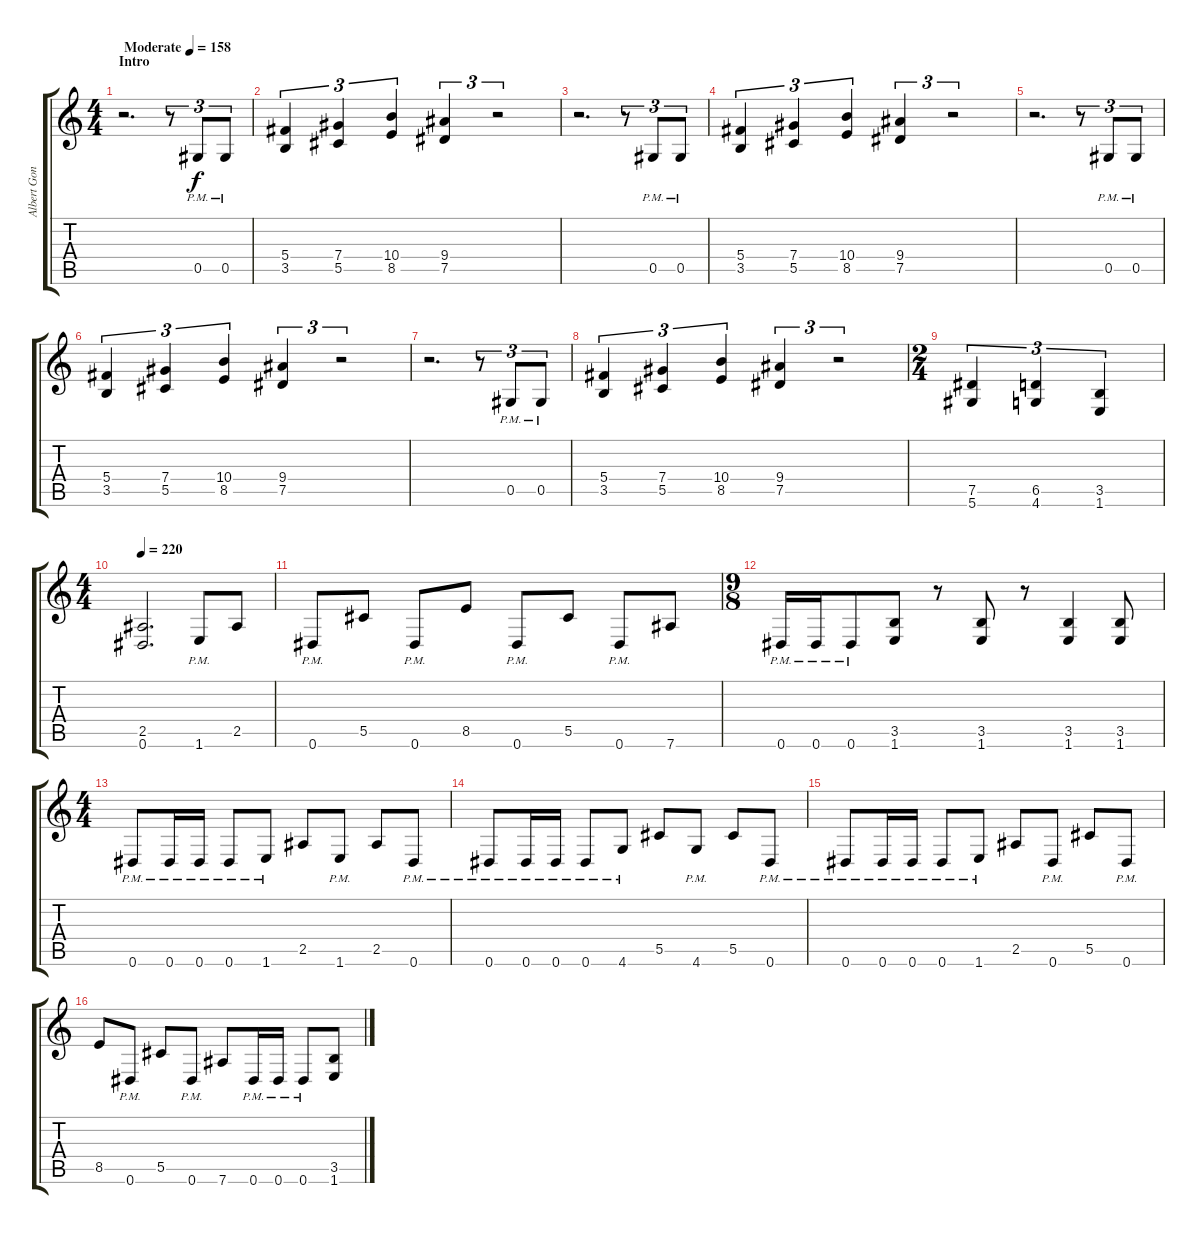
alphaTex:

\track ("Albert Gonsales" "Albert Gon") {instrument distortionguitar}
\staff {score tabs}
\tuning (Eb4 Bb3 Gb3 Db3 Ab2 Eb2) {hide}
\ts (4 4)
\section ("" "Intro")
\tempo (158 "Moderate")
\clef g2
\ks c
r.2{d dy f instrument distortionguitar} r.8{tu (3 2)} 0.5{pm}.8{tu (3 2)} 0.5{pm}.8{tu (3 2)} |
(5.4 3.5).4{tu (3 2)} (7.4 5.5).4{tu (3 2)} (10.4 8.5).4{tu (3 2)} (9.4 7.5).4{tu (3 2)} r.2{tu (3 2)} |
r.2{d} r.8{tu (3 2)} 0.5{pm}.8{tu (3 2)} 0.5{pm}.8{tu (3 2)} |
(5.4 3.5).4{tu (3 2)} (7.4 5.5).4{tu (3 2)} (10.4 8.5).4{tu (3 2)} (9.4 7.5).4{tu (3 2)} r.2{tu (3 2)} |
r.2{d} r.8{tu (3 2)} 0.5{pm}.8{tu (3 2)} 0.5{pm}.8{tu (3 2)} |
(5.4 3.5).4{tu (3 2)} (7.4 5.5).4{tu (3 2)} (10.4 8.5).4{tu (3 2)} (9.4 7.5).4{tu (3 2)} r.2{tu (3 2)} |
r.2{d} r.8{tu (3 2)} 0.5{pm}.8{tu (3 2)} 0.5{pm}.8{tu (3 2)} |
(5.4 3.5).4{tu (3 2)} (7.4 5.5).4{tu (3 2)} (10.4 8.5).4{tu (3 2)} (9.4 7.5).4{tu (3 2)} r.2{tu (3 2)} |
\ts (2 4)
(7.5 5.6).4{tu (3 2)} (6.5 4.6).4{tu (3 2)} (3.5 1.6).4{tu (3 2)} |
\ts (4 4)
\tempo 220
(2.5 0.6).2{d} 1.6{pm}.8 2.5.8 |
0.6{pm}.8 5.5.8 0.6{pm}.8 8.5.8 0.6{pm}.8 5.5.8 0.6{pm}.8 7.6.8 |
\ts (9 8)
0.6{pm}.16 0.6{pm}.16 0.6{pm}.8 (3.5 1.6).8 r.8 (3.5 1.6).8 r.8 (3.5 1.6).4 (3.5 1.6).8 |
\ts (4 4)
0.6{pm}.8 0.6{pm}.16 0.6{pm}.16 0.6{pm}.8 1.6{pm}.8 2.5.8 1.6{pm}.8 2.5.8 0.6{pm}.8 |
0.6{pm}.8 0.6{pm}.16 0.6{pm}.16 0.6{pm}.8 4.6{pm}.8 5.5.8 4.6{pm}.8 5.5.8 0.6{pm}.8 |
0.6{pm}.8 0.6{pm}.16 0.6{pm}.16 0.6{pm}.8 1.6{pm}.8 2.5.8 0.6{pm}.8 5.5.8 0.6{pm}.8 |
8.5.8 0.6{pm}.8 5.5.8 0.6{pm}.8 7.6.8 0.6{pm}.16 0.6{pm}.16 0.6{pm}.8 (3.5 1.6).8
